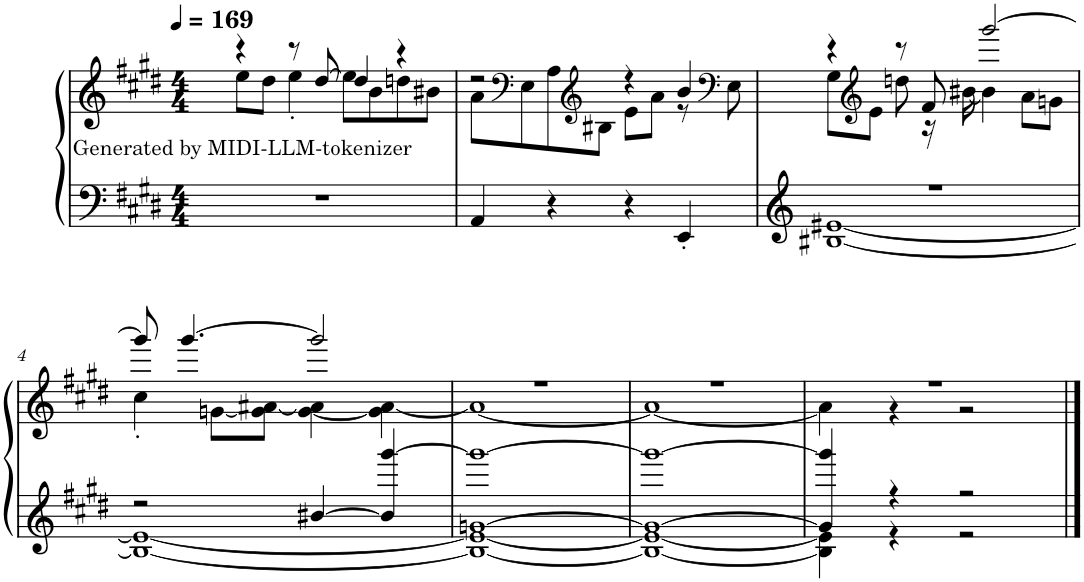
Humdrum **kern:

**kern	**kern	**text
*part1	*part1	*part1
*staff2	*staff1	*staff1
*I"Piano	*	*
*I'Pno.	*	*
*clefF4	*clefG2	*
*k[f#c#g#d#]	*k[f#c#g#d#]	*
*M4/4	*M4/4	*
*MM169	*MM169	*
=1	=1	=1
!	!	!LO:LY:b
*	*^	*
1r	4r	8ee\L	Generated by MIDI-LLM-tokenizer
.	.	8dd#\J	.
.	8r	4ee'\	.
.	[8dd#/	.	.
.	4dd#/]	8ee\L	.
.	.	8b\	.
.	4r	8ddn\	.
.	.	8b#X\J	.
=2	=2	=2	=2
4AA/	2r	8a\L	.
*	*clefF4	*	*
.	.	8E\	.
4r	.	8A\	.
*	*clefG2	*	*
.	.	8B#X\J	.
4r	4r	8e\L	.
.	.	8a\J	.
4EE'/	4b/	8r	.
*	*clefF4	*	*
.	.	8E\	.
=3	=3	=3	=3
*^	*	*	*
1r	[1B#X [1e#X	4r	8G#\L	.
*	*	*clefG2	*	*
.	.	.	8e\J	.
.	.	8r	8ddn\	.
.	.	8f#/	16r	.
.	.	.	[16b#X\	.
.	.	[2ggg#/	4b#\]	.
.	.	.	8a\L	.
.	.	.	8gn\J	.
!!LO:LB:g=z	!!
=4	=4	=4	=4	=4
2r	1B#_ 1e#_	8ggg#/]	4cc#'\	.
.	.	[4.ggg#/	.	.
.	.	.	[8gn\L	.
.	.	.	8g\] [8a#X\J	.
[4b#X/	.	2ggg#/]	[4g\ 4a#\]	.
4b#/] [4ggg#/	.	.	4g\] [4a#\	.
=5	=5	=5	=5	=5
[1gn 1ggg#_	1B#_ 1e#_	1r	1a#_	.
=6	=6	=6	=6	=6
1g_ 1ggg#_	1B#_ 1e#_	1r	1a#_	.
=7	=7	=7	=7	=7
4g/] 4ggg#/]	4B#\] 4e#\]	1r	4a#\]	.
4r	4r	.	4r	.
2r	2r	.	2r	.
*v	*v	*	*	*
*	*v	*v	*
==	==	==
*-	*-	*-
